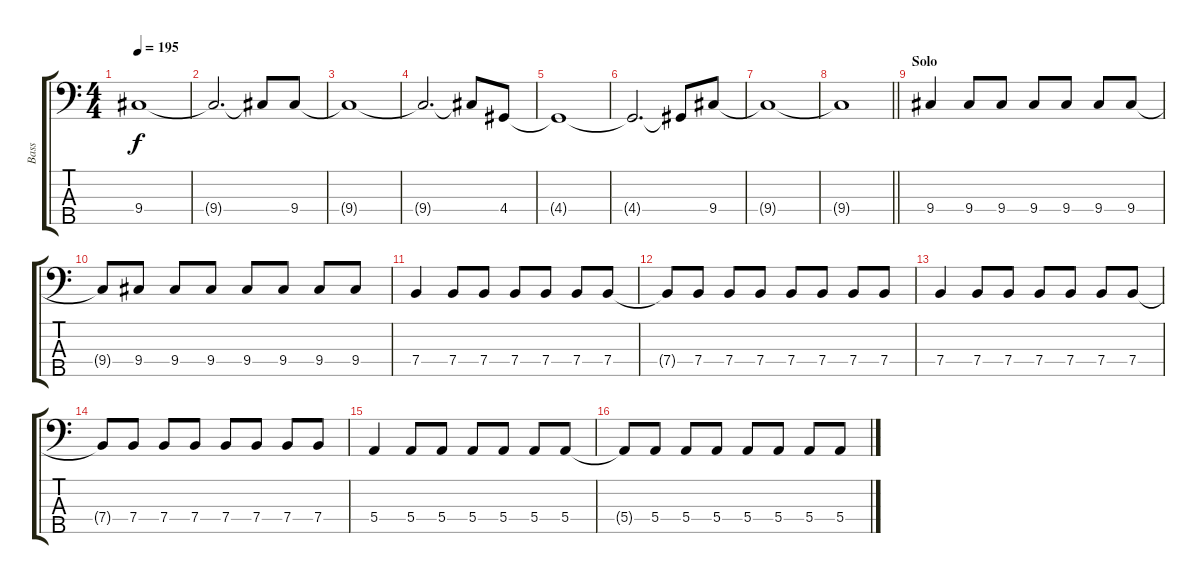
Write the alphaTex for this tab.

\track ("Bass" "Bass") {instrument electricbasspick}
\staff {score tabs}
\tuning (G2 D2 A1 E1 B0) {hide}
\ts (4 4)
\tempo 195
\clef f4
\ks c
9.4.1{dy f} |
9.4{t}.2{d} 9.4{t}.8 9.4.8 |
9.4{t}.1 |
9.4{t}.2{d} 9.4{t}.8 4.4.8 |
4.4{t}.1 |
4.4{t}.2{d} 4.4{t}.8 9.4.8 |
9.4{t}.1 |
\barLineRight lightlight
9.4{t}.1 |
\section ("" "Solo")
9.4.4 9.4.8 9.4.8 9.4.8 9.4.8 9.4.8 9.4.8 |
9.4{t}.8 9.4.8 9.4.8 9.4.8 9.4.8 9.4.8 9.4.8 9.4.8 |
7.4.4 7.4.8 7.4.8 7.4.8 7.4.8 7.4.8 7.4.8 |
7.4{t}.8 7.4.8 7.4.8 7.4.8 7.4.8 7.4.8 7.4.8 7.4.8 |
7.4.4 7.4.8 7.4.8 7.4.8 7.4.8 7.4.8 7.4.8 |
7.4{t}.8 7.4.8 7.4.8 7.4.8 7.4.8 7.4.8 7.4.8 7.4.8 |
5.4.4 5.4.8 5.4.8 5.4.8 5.4.8 5.4.8 5.4.8 |
5.4{t}.8 5.4.8 5.4.8 5.4.8 5.4.8 5.4.8 5.4.8 5.4.8
